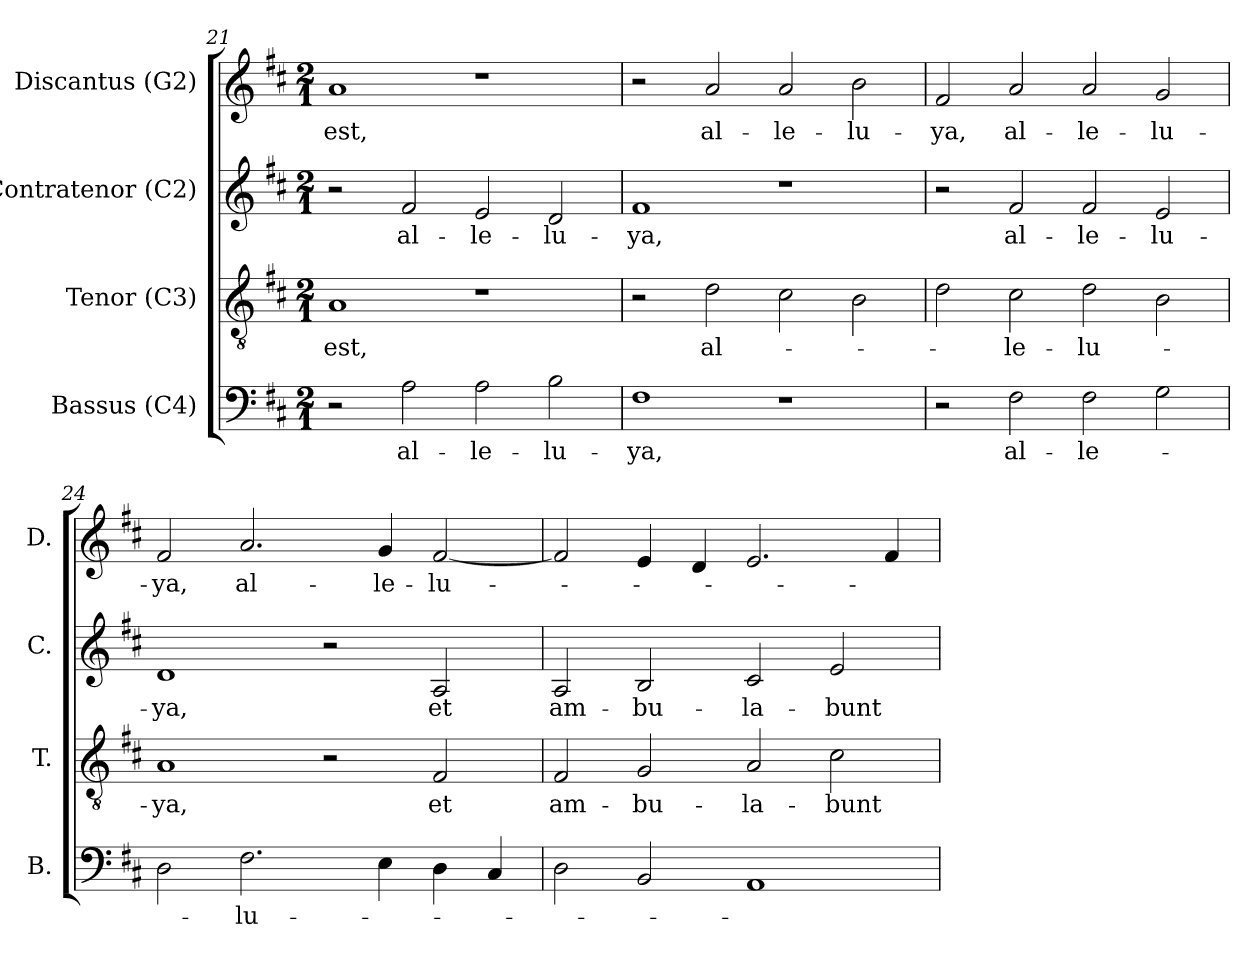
**kern	**text	**kern	**text	**kern	**text	**kern	**text
*part4	*part4	*part3	*part3	*part2	*part2	*part1	*part1
*staff4	*staff4	*staff3	*staff3	*staff2	*staff2	*staff1	*staff1
*I"Bassus (C4)	*	*I"Tenor (C3)	*	*I"Contratenor (C2)	*	*I"Discantus (G2)	*
*I'B.	*	*I'T.	*	*I'C.	*	*I'D.	*
!!LO:LB:g=z
*clefF4	*	*clefGv2	*	*clefG2	*	*clefG2	*
*	*	*ITrd7c12	*	*ITrd7c12	*	*	*
*k[f#c#]	*	*k[f#c#]	*	*k[f#c#]	*	*k[f#c#]	*
*D:	*	*D:	*	*D:	*	*D:	*
*M2/1	*	*M2/1	*	*M2/1	*	*M2/1	*
=21	=21	=21	=21	=21	=21	=21	=21
!	!	!	!LO:LY:b:color=#000000	!	!	!	!
!	!	!	!	!	!	!	!LO:LY:b:color=#000000
2r	.	1AAi	est,	2r	.	1ai	est,
!	!LO:LY:b:color=#000000	!	!	!	!	!	!
!	!	!	!	!	!LO:LY:b:color=#000000	!	!
2Ai\	al-	.	.	2F#i/	al-	.	.
!	!LO:LY:b:color=#000000	!	!	!	!	!	!
!	!	!	!	!	!LO:LY:b:color=#000000	!	!
2Ai\	-le-	1r	.	2Ei/	-le-	1r	.
!	!LO:LY:b:color=#000000	!	!	!	!	!	!
!	!	!	!	!	!LO:LY:b:color=#000000	!	!
2Bi\	-lu-	.	.	2Di/	-lu-	.	.
=22	=22	=22	=22	=22	=22	=22	=22
!	!LO:LY:b:color=#000000	!	!	!	!	!	!
!	!	!	!	!	!LO:LY:b:color=#000000	!	!
1F#i	-ya,	2r	.	1F#i	-ya,	2r	.
!	!	!	!LO:LY:b:color=#000000	!	!	!	!
!	!	!	!	!	!	!	!LO:LY:b:color=#000000
.	.	2Di\	al-	.	.	2ai/	al-
!	!	!	!	!	!	!	!LO:LY:b:color=#000000
1r	.	2C#i\	.	1r	.	2ai/	-le-
!	!	!	!	!	!	!	!LO:LY:b:color=#000000
.	.	2BBi\	.	.	.	2bi\	-lu-
=23	=23	=23	=23	=23	=23	=23	=23
!	!	!	!	!	!	!	!LO:LY:b:color=#000000
2r	.	2Di\	.	2r	.	2f#i/	-ya,
!	!LO:LY:b:color=#000000	!	!	!	!	!	!
!	!	!	!LO:LY:b:color=#000000	!	!	!	!
!	!	!	!	!	!LO:LY:b:color=#000000	!	!
!	!	!	!	!	!	!	!LO:LY:b:color=#000000
2F#i\	al-	2C#i\	-le-	2F#i/	al-	2ai/	al-
!	!LO:LY:b:color=#000000	!	!	!	!	!	!
!	!	!	!LO:LY:b:color=#000000	!	!	!	!
!	!	!	!	!	!LO:LY:b:color=#000000	!	!
!	!	!	!	!	!	!	!LO:LY:b:color=#000000
2F#i\	-le-	2Di\	-lu-	2F#i/	-le-	2ai/	-le-
!	!	!	!	!	!LO:LY:b:color=#000000	!	!
!	!	!	!	!	!	!	!LO:LY:b:color=#000000
2Gi\	.	2BBi\	.	2Ei/	-lu-	2gi/	-lu-
=24	=24	=24	=24	=24	=24	=24	=24
!	!	!	!LO:LY:b:color=#000000	!	!	!	!
!	!	!	!	!	!LO:LY:b:color=#000000	!	!
!	!	!	!	!	!	!	!LO:LY:b:color=#000000
2Di\	.	1AAi	-ya,	1Di	-ya,	2f#i/	-ya,
!	!LO:LY:b:color=#000000	!	!	!	!	!	!
!	!	!	!	!	!	!	!LO:LY:b:color=#000000
2.F#i\	-lu-	.	.	.	.	2.ai/	al-
.	.	2r	.	2r	.	.	.
!	!	!	!	!	!	!	!LO:LY:b:color=#000000
4Ei\	.	.	.	.	.	4gi/	-le-
!	!	!	!LO:LY:b:color=#000000	!	!	!	!
!	!	!	!	!	!LO:LY:b:color=#000000	!	!
!	!	!	!	!	!	!	!LO:LY:b:color=#000000
4Di\	.	2FF#i/	et	2AAi/	et	[2f#i/	-lu-
4C#i/	.	.	.	.	.	.	.
!!LO:PB:g=z
=25	=25	=25	=25	=25	=25	=25	=25
!	!	!	!LO:LY:b:color=#000000	!	!	!	!
!	!	!	!	!	!LO:LY:b:color=#000000	!	!
2Di\	.	2FF#i/	am-	2AAi/	am-	2f#i/]	.
!	!	!	!LO:LY:b:color=#000000	!	!	!	!
!	!	!	!	!	!LO:LY:b:color=#000000	!	!
2BBi/	.	2GGi/	-bu-	2BBi/	-bu-	4ei/	.
.	.	.	.	.	.	4di/	.
!	!	!	!LO:LY:b:color=#000000	!	!	!	!
!	!	!	!	!	!LO:LY:b:color=#000000	!	!
1AAi	.	2AAi/	-la-	2C#i/	-la-	2.ei/	.
!	!	!	!LO:LY:b:color=#000000	!	!	!	!
!	!	!	!	!	!LO:LY:b:color=#000000	!	!
.	.	2C#i\	-bunt	2Ei/	-bunt	.	.
.	.	.	.	.	.	4f#i/	.
=	=	=	=	=	=	=	=
*-	*-	*-	*-	*-	*-	*-	*-
